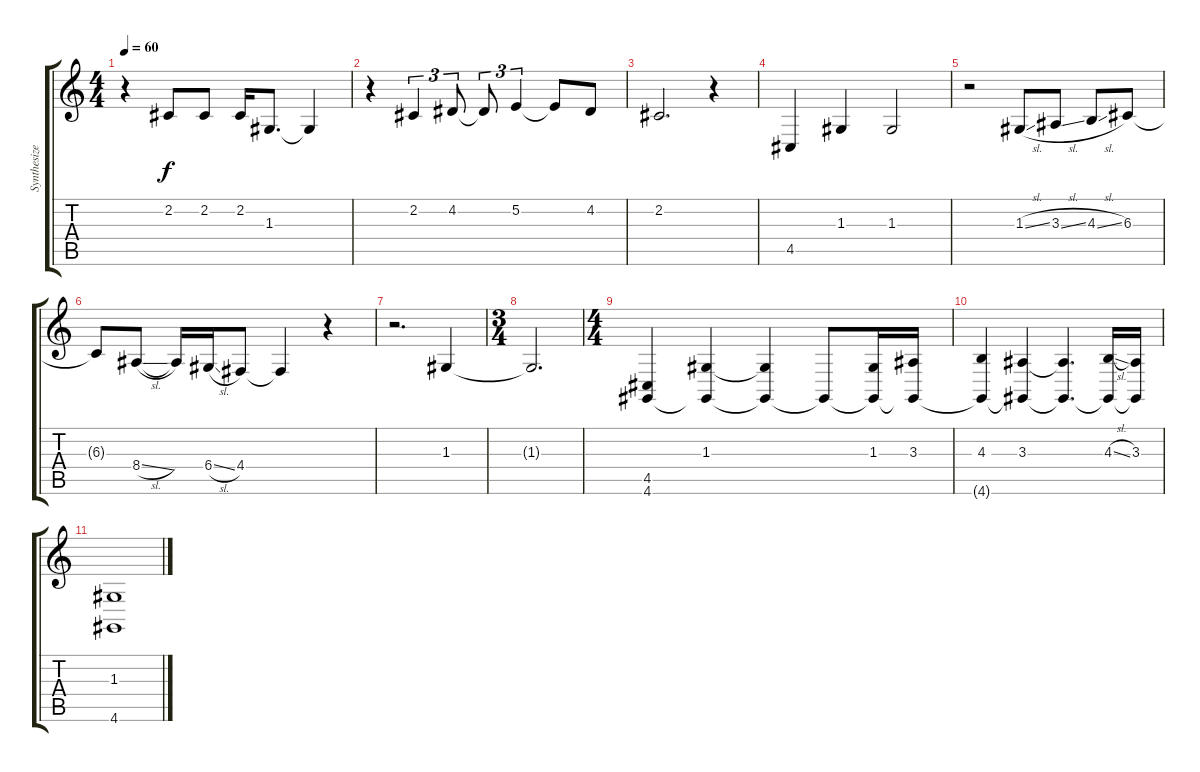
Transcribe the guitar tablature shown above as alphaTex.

\track ("Synthesizer" "Synthesize") {instrument stringensemble1}
\staff {score tabs}
\tuning (E4 B3 G3 D3 A2 E2) {hide}
\ts (4 4)
\tempo 60
\clef g2
\ks c
r.4{dy f} 2.2.8 2.2.8 2.2.16 1.3.8{d} 1.3{t}.4 |
r.4 2.2.4{tu (3 2)} 4.2.8{tu (3 2)} 4.2{t}.8{tu (3 2)} 5.2.4{tu (3 2)} 5.2{t}.8 4.2.8 |
2.2.2{d} r.4 |
4.5.4 1.3.4 1.3.2 |
r.2 1.3{sl}.8 3.3{sl}.8 4.3{sl}.8 6.3.8 |
6.3{t}.8 8.4{sl}.8 8.4{t}.16 6.4{sl}.16 4.4.8 4.4{t}.4 r.4 |
r.2{d} 1.3.4 |
\ts (3 4)
1.3{t}.2{d} |
\ts (4 4)
(4.5 4.6).4 (1.3 4.6{t}).4 (1.3{t} 4.6{t}).4 4.6{t}.8 (1.3 4.6{t}).16 (3.3 4.6{t}).16 |
(4.3 4.6{t}).4 (3.3 4.6{t}).4 (3.3{t} 4.6{t}).4{d} (4.3{sl} 4.6{t}).16 (3.3 4.6{t}).16 |
(1.3 4.6).1
